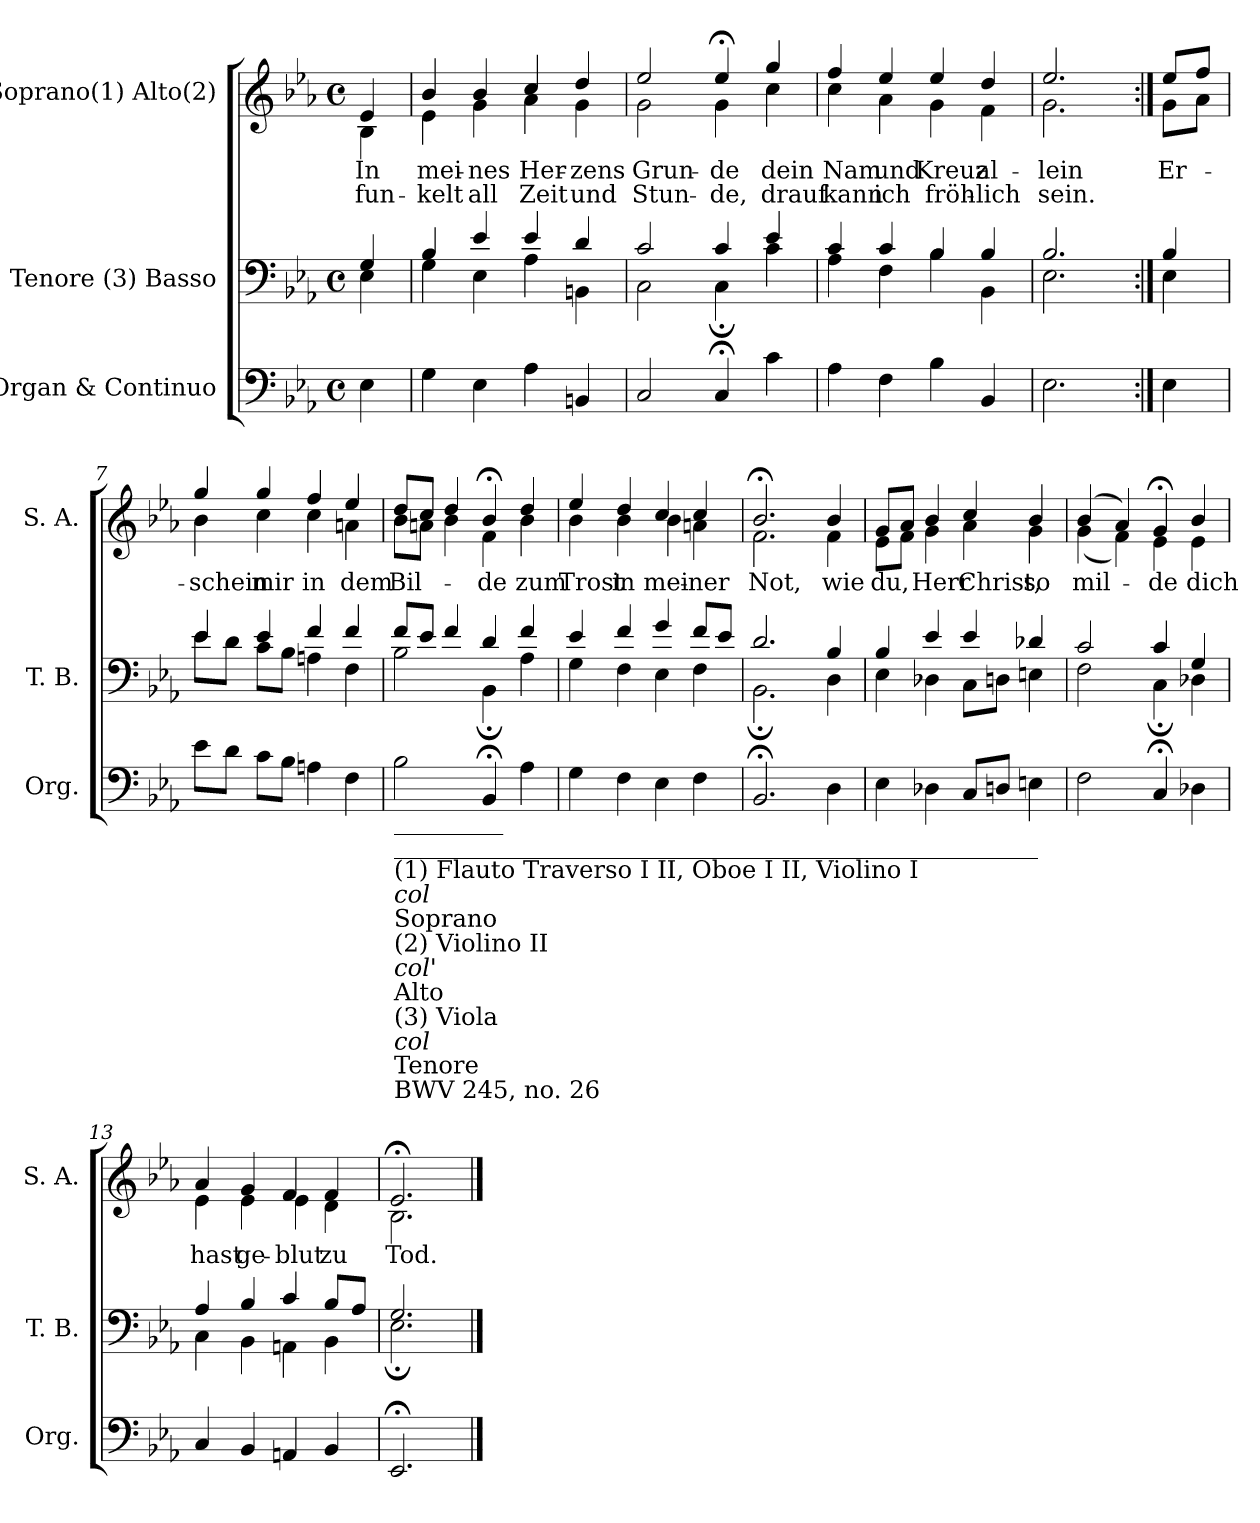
**kern	**kern	**kern	**text	**text
*part3	*part2	*part1	*part1	*part1
*staff3	*staff2	*staff1	*staff1	*staff1
*I"Organ &amp; Continuo	*I"Tenore (3) Basso	*I"Soprano(1) Alto(2)	*	*
*I'Org.	*I'T. B.	*I'S. A.	*	*
*clefF4	*clefF4	*clefG2	*	*
*k[b-e-a-]	*k[b-e-a-]	*k[b-e-a-]	*	*
*M4/4	*M4/4	*M4/4	*	*
*met(c)	*met(c)	*met(c)	*	*
*MM70	*MM70	*MM70	*	*
=1	=1	=1	=1	=1
*	*^	*	*	*
!	!	!	!	!LO:LY:b	!LO:LY:b
*	*	*	*^	*	*
4E-\	4G/	4E-\	4e-/	4B-\	In	fun-
=2	=2	=2	=2	=2	=2	=2
!	!	!	!	!	!LO:LY:b	!LO:LY:b
4G\	4B-/	4G\	4b-/	4e-\	mei-	-kelt
!	!	!	!	!	!LO:LY:b	!LO:LY:b
4E-\	4e-/	4E-\	4b-/	4g\	-nes	all
!	!	!	!	!	!LO:LY:b	!LO:LY:b
4A-\	4e-/	4A-\	4cc/	4a-\	Her-	Zeit
!	!	!	!	!	!LO:LY:b	!LO:LY:b
4BBn/	4d/	4BBn\	4dd/	4g\	-zens	und
=3	=3	=3	=3	=3	=3	=3
!	!	!	!	!	!LO:LY:b	!LO:LY:b
2C/	2c/	2C\	2ee-/	2g\	Grun-	Stun-
!	!	!	!	!	!LO:LY:b	!LO:LY:b
4C;</	4c/	4C;\	4ee-;</	4g\	-de	-de,
!	!	!	!	!	!LO:LY:b	!LO:LY:b
4c\	4e-/	4c\	4gg/	4cc\	dein	drauf
=4	=4	=4	=4	=4	=4	=4
!	!	!	!	!	!LO:LY:b	!LO:LY:b
4A-\	4c/	4A-\	4ff/	4cc\	Nam	kann
!	!	!	!	!	!LO:LY:b	!LO:LY:b
4F\	4c/	4F\	4ee-/	4a-\	und	ich
!	!	!	!	!	!LO:LY:b	!LO:LY:b
4B-\	4B-/	4B-\	4ee-/	4g\	Kreuz	fröh-
!	!	!	!	!	!LO:LY:b	!LO:LY:b
4BB-/	4B-/	4BB-\	4dd/	4f\	al-	-lich
=5	=5	=5	=5	=5	=5	=5
!	!	!	!	!	!LO:LY:b	!LO:LY:b
2.E-\	2.B-/	2.E-\	2.ee-/	2.g\	-lein	sein.
=6:|!	=6:|!	=6:|!	=6:|!	=6:|!	=6:|!	=6:|!
!	!	!	!	!	!LO:LY:b	!
4E-\	4B-/	4E-\	8ee-/L	8g\L	Er-	.
.	.	.	8ff/J	8a-\J	.	.
=7	=7	=7	=7	=7	=7	=7
!	!	!	!	!	!LO:LY:b	!
8e-\L	4e-/	8e-\L	4gg/	4b-\	-schein	.
8d\J	.	8d\J	.	.	.	.
!	!	!	!	!	!LO:LY:b	!
8c\L	4e-/	8c\L	4gg/	4cc\	mir	.
8B-\J	.	8B-\J	.	.	.	.
!	!	!	!	!	!LO:LY:b	!
4An\	4f/	4An\	4ff/	4cc\	in	.
!	!	!	!	!	!LO:LY:b	!
4F\	4f/	4F\	4ee-/	4an\	dem	.
!!LO:LB:g=z	!!
=8	=8	=8	=8	=8	=8	=8
!LO:TX:b:t=_________	!	!	!	!	!	!
!LO:TX:b:t=_____________________________________________________	!	!	!	!	!	!
!LO:TX:b:t=(1) Flauto Traverso I  II, Oboe I II, Violino I	!	!	!	!	!	!
!LO:TX:b:i:t=col	!	!	!	!	!	!
!LO:TX:b:t=Soprano	!	!	!	!	!	!
!LO:TX:b:t=(2) Violino II	!	!	!	!	!	!
!LO:TX:b:i:t=col'	!	!	!	!	!	!
!LO:TX:b:t=Alto	!	!	!	!	!	!
!LO:TX:b:t=(3) Viola	!	!	!	!	!	!
!LO:TX:b:i:t=col	!	!	!	!	!	!
!LO:TX:b:t=Tenore	!	!	!	!	!	!
!LO:TX:b:t=BWV 245, no. 26	!	!	!	!	!	!
!	!	!	!	!	!LO:LY:b	!
2B-\	8f/L	2B-\	8dd/L	8b-\L	Bil-	.
.	8e-/J	.	8cc/J	8an\J	.	.
.	4f/	.	4dd/	4b-\	.	.
!	!	!	!	!	!LO:LY:b	!
4BB-;</	4d/	4BB-;\	4b-;</	4f\	-de	.
!	!	!	!	!	!LO:LY:b	!
4A-\	4f/	4A-\	4dd/	4b-\	zum	.
=9	=9	=9	=9	=9	=9	=9
!	!	!	!	!	!LO:LY:b	!
4G\	4e-/	4G\	4ee-/	4b-\	Trost	.
!	!	!	!	!	!LO:LY:b	!
4F\	4f/	4F\	4dd/	4b-\	in	.
!	!	!	!	!	!LO:LY:b	!
4E-\	4g/	4E-\	4cc/	4b-\	mei-	.
!	!	!	!	!	!LO:LY:b	!
4F\	8f/L	4F\	4cc/	4an\	-ner	.
.	8e-/J	.	.	.	.	.
=10	=10	=10	=10	=10	=10	=10
!	!	!	!	!	!LO:LY:b	!
2.BB-;</	2.d/	2.BB-;\	2.b-;</	2.f\	Not,	.
!	!	!	!	!	!LO:LY:b	!
4D\	4B-/	4D\	4b-/	4f\	wie	.
=11	=11	=11	=11	=11	=11	=11
!	!	!	!	!	!LO:LY:b	!
4E-\	4B-/	4E-\	8g/L	8e-\L	du,	.
.	.	.	8a-/J	8f\J	.	.
!	!	!	!	!	!LO:LY:b	!
4D-X\	4e-/	4D-X\	4b-/	4g\	Herr	.
!	!	!	!	!	!LO:LY:b	!
8C/L	4e-/	8C\L	4cc/	4a-\	Christ,	.
8Dn/J	.	8Dn\J	.	.	.	.
!	!	!	!	!	!LO:LY:b	!
4En\	4d-X/	4En\	4b-/	4g\	so	.
=12	=12	=12	=12	=12	=12	=12
!	!	!	!	!	!LO:LY:b	!
2F\	2c/	2F\	(>4b-/	(<4g\	mil-	.
.	.	.	4a-/)	4f\)	.	.
!	!	!	!	!	!LO:LY:b	!
4C;</	4c/	4C;\	4g;</	4e-\	-de	.
!	!	!	!	!	!LO:LY:b	!
4D-X\	4G/	4D-X\	4b-/	4e-\	dich	.
=13	=13	=13	=13	=13	=13	=13
!	!	!	!	!	!LO:LY:b	!
4C/	4A-/	4C\	4a-/	4e-\	hast	.
!	!	!	!	!	!LO:LY:b	!
4BB-/	4B-/	4BB-\	4g/	4e-\	ge-	.
!	!	!	!	!	!LO:LY:b	!
4AAn/	4c/	4AAn\	4f/	4e-\	-blut	.
!	!	!	!	!	!LO:LY:b	!
4BB-/	8B-/L	4BB-\	4f/	4d\	zu	.
.	8A-/J	.	.	.	.	.
=14	=14	=14	=14	=14	=14	=14
!	!	!	!	!	!LO:LY:b	!
2.EE-;</	2.G/	2.E-;\	2.e-;</	2.B-\	Tod.	.
*	*v	*v	*	*	*	*
*	*	*v	*v	*	*
==	==	==	==	==
*-	*-	*-	*-	*-
